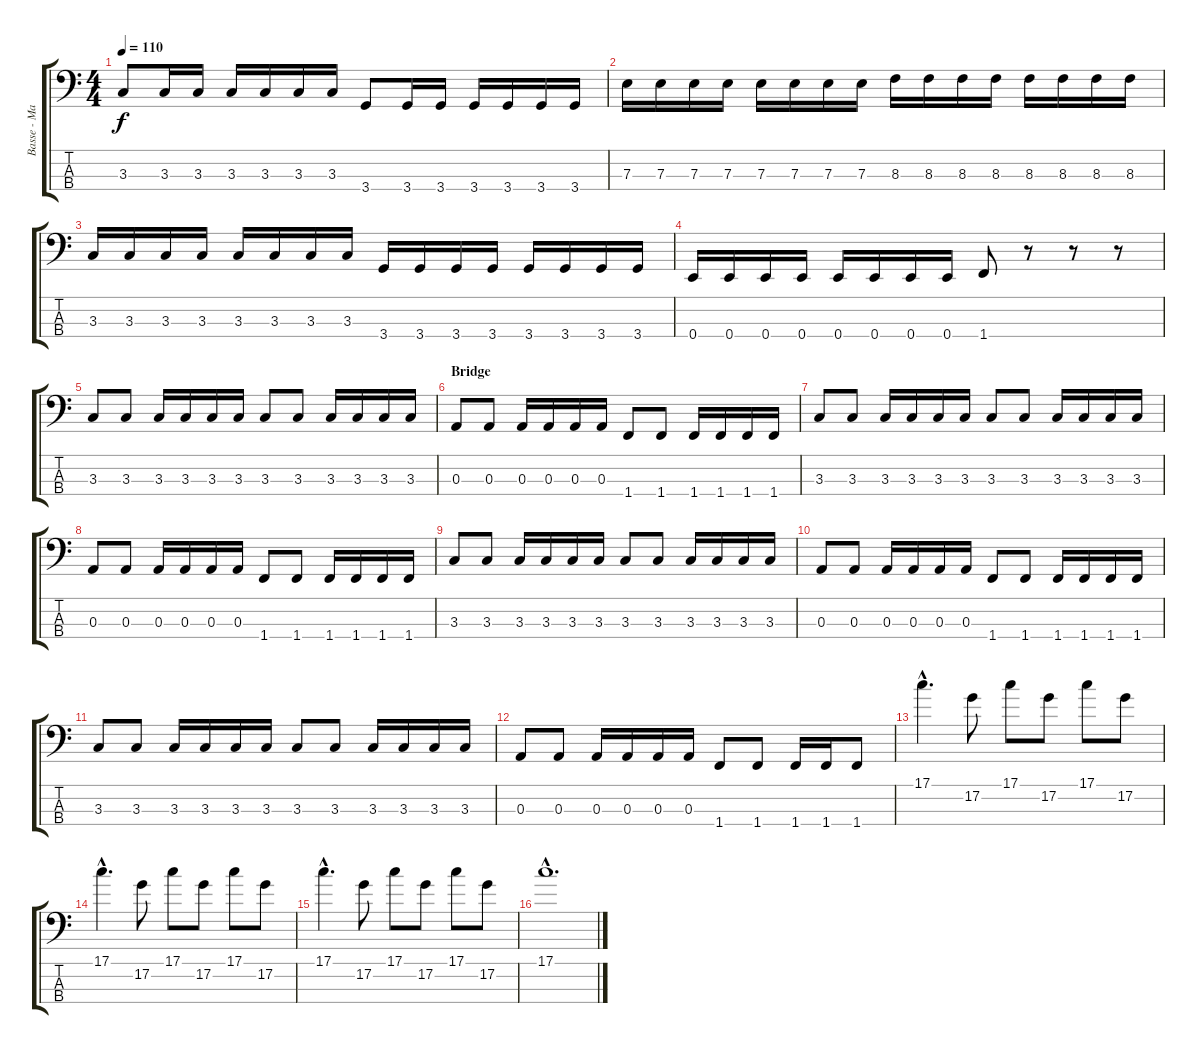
\track ("Basse - Mark Hoppus" "Basse - Ma") {instrument electricbasspick}
\staff {score tabs}
\tuning (G2 D2 A1 E1) {hide}
\ts (4 4)
\tempo 110
\clef f4
\ks c
3.3.8{dy f} 3.3.16 3.3.16 3.3.16 3.3.16 3.3.16 3.3.16 3.4.8 3.4.16 3.4.16 3.4.16 3.4.16 3.4.16 3.4.16 |
7.3.16 7.3.16 7.3.16 7.3.16 7.3.16 7.3.16 7.3.16 7.3.16 8.3.16 8.3.16 8.3.16 8.3.16 8.3.16 8.3.16 8.3.16 8.3.16 |
3.3.16 3.3.16 3.3.16 3.3.16 3.3.16 3.3.16 3.3.16 3.3.16 3.4.16 3.4.16 3.4.16 3.4.16 3.4.16 3.4.16 3.4.16 3.4.16 |
0.4.16 0.4.16 0.4.16 0.4.16 0.4.16 0.4.16 0.4.16 0.4.16 1.4.8 r.8 r.8 r.8 |
3.3.8 3.3.8 3.3.16 3.3.16 3.3.16 3.3.16 3.3.8 3.3.8 3.3.16 3.3.16 3.3.16 3.3.16 |
\section ("" "Bridge")
0.3.8 0.3.8 0.3.16 0.3.16 0.3.16 0.3.16 1.4.8 1.4.8 1.4.16 1.4.16 1.4.16 1.4.16 |
3.3.8 3.3.8 3.3.16 3.3.16 3.3.16 3.3.16 3.3.8 3.3.8 3.3.16 3.3.16 3.3.16 3.3.16 |
0.3.8 0.3.8 0.3.16 0.3.16 0.3.16 0.3.16 1.4.8 1.4.8 1.4.16 1.4.16 1.4.16 1.4.16 |
3.3.8 3.3.8 3.3.16 3.3.16 3.3.16 3.3.16 3.3.8 3.3.8 3.3.16 3.3.16 3.3.16 3.3.16 |
0.3.8 0.3.8 0.3.16 0.3.16 0.3.16 0.3.16 1.4.8 1.4.8 1.4.16 1.4.16 1.4.16 1.4.16 |
3.3.8 3.3.8 3.3.16 3.3.16 3.3.16 3.3.16 3.3.8 3.3.8 3.3.16 3.3.16 3.3.16 3.3.16 |
0.3.8 0.3.8 0.3.16 0.3.16 0.3.16 0.3.16 1.4.8 1.4.8 1.4.16 1.4.16 1.4.8 |
17.1{hac}.4{d} 17.2.8 17.1.8 17.2.8 17.1.8 17.2.8 |
17.1{hac}.4{d} 17.2.8 17.1.8 17.2.8 17.1.8 17.2.8 |
17.1{hac}.4{d} 17.2.8 17.1.8 17.2.8 17.1.8 17.2.8 |
17.1{hac}.1{d}
